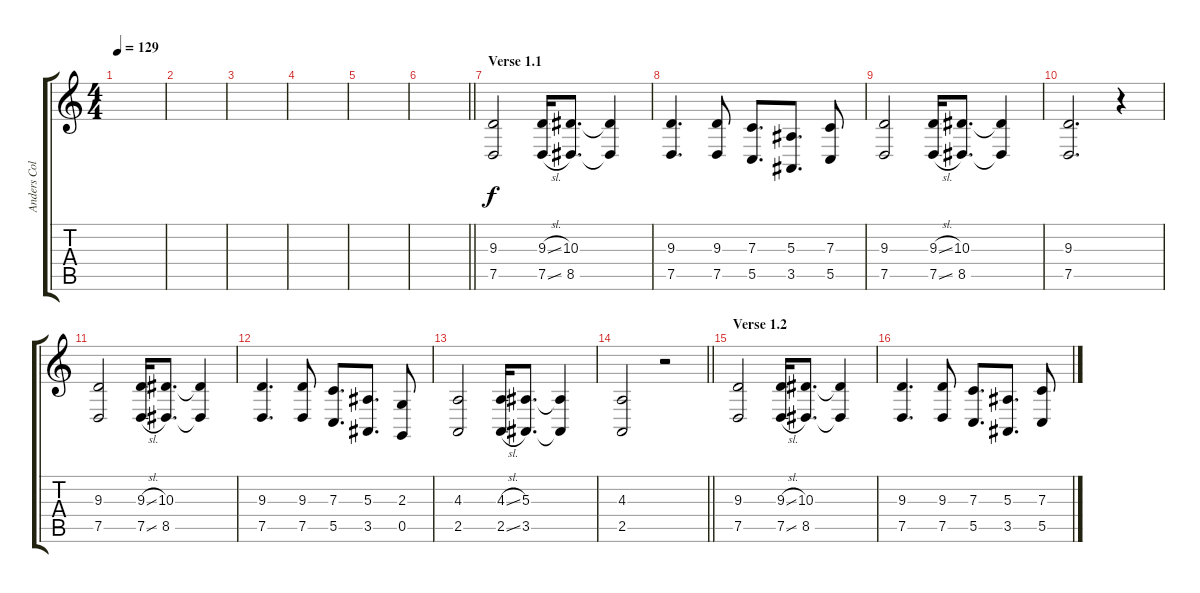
\track ("Anders Colsefni" "Anders Col") {instrument trombone}
\staff {score tabs}
\tuning (D4 A3 F3 C3 G2 C2) {hide}
\ts (4 4)
\tempo 129
\clef g2
\ks c
|
|
|
|
|
\barLineRight lightlight
|
\section ("" "Verse 1.1")
(9.3 7.5).2 (9.3{sl} 7.5{sl}).16 (10.3 8.5).8{d} (10.3{t} 8.5{t}).4 |
(9.3 7.5).4{d} (9.3 7.5).8 (7.3 5.5).8{d} (5.3 3.5).8{d} (7.3 5.5).8 |
(9.3 7.5).2 (9.3{sl} 7.5{sl}).16 (10.3 8.5).8{d} (10.3{t} 8.5{t}).4 |
(9.3 7.5).2{d} r.4 |
(9.3 7.5).2 (9.3{sl} 7.5{sl}).16 (10.3 8.5).8{d} (10.3{t} 8.5{t}).4 |
(9.3 7.5).4{d} (9.3 7.5).8 (7.3 5.5).8{d} (5.3 3.5).8{d} (2.3 0.5).8 |
(4.3 2.5).2 (4.3{sl} 2.5{sl}).16 (5.3 3.5).8{d} (5.3{t} 3.5{t}).4 |
\barLineRight lightlight
(4.3 2.5).2 r.2 |
\section ("" "Verse 1.2")
(9.3 7.5).2 (9.3{sl} 7.5{sl}).16 (10.3 8.5).8{d} (10.3{t} 8.5{t}).4 |
(9.3 7.5).4{d} (9.3 7.5).8 (7.3 5.5).8{d} (5.3 3.5).8{d} (7.3 5.5).8
